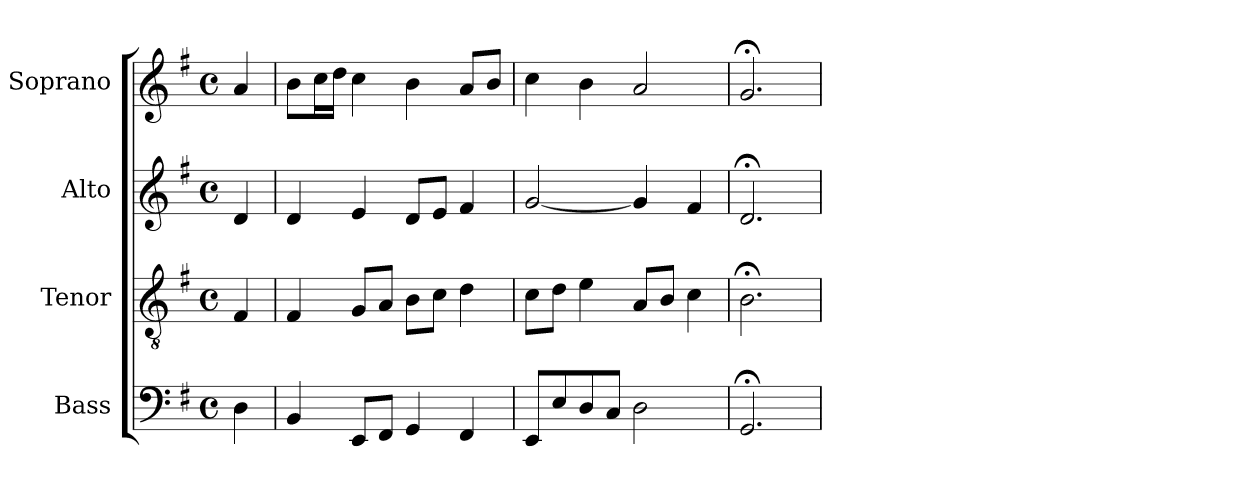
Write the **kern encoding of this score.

**kern	**kern	**kern	**kern
*part4	*part3	*part2	*part1
*staff4	*staff3	*staff2	*staff1
*I"Bass	*I"Tenor	*I"Alto	*I"Soprano
*I'B	*I'T	*I'A	*I'S
*clefF4	*clefGv2	*clefG2	*clefG2
*k[f#]	*k[f#]	*k[f#]	*k[f#]
*G:	*G:	*G:	*G:
*M4/4	*M4/4	*M4/4	*M4/4
*met(c)	*met(c)	*met(c)	*met(c)
*MM100	*MM100	*MM100	*MM100
=	=	=	=
4D	4F#	4d	4a
=3	=3	=3	=3
4BB	4F#	4d	8bL
.	.	.	16ccL
.	.	.	16ddJJ
8EEL	8GL	4e	4cc
8FF#J	8AJ	.	.
4GG	8BL	8dL	4b
.	8cJ	8eJ	.
4FF#	4d	4f#	8aL
.	.	.	8bJ
=4	=4	=4	=4
8EEL	8cL	[2g	4cc
8E	8dJ	.	.
8D	4e	.	4b
8CJ	.	.	.
2D	8AL	4g]	2a
.	8BJ	.	.
.	4c	4f#	.
=5	=5	=5	=5
2.GG;<	2.B;<	2.d;<	2.g;<
=	=	=	=
*-	*-	*-	*-
